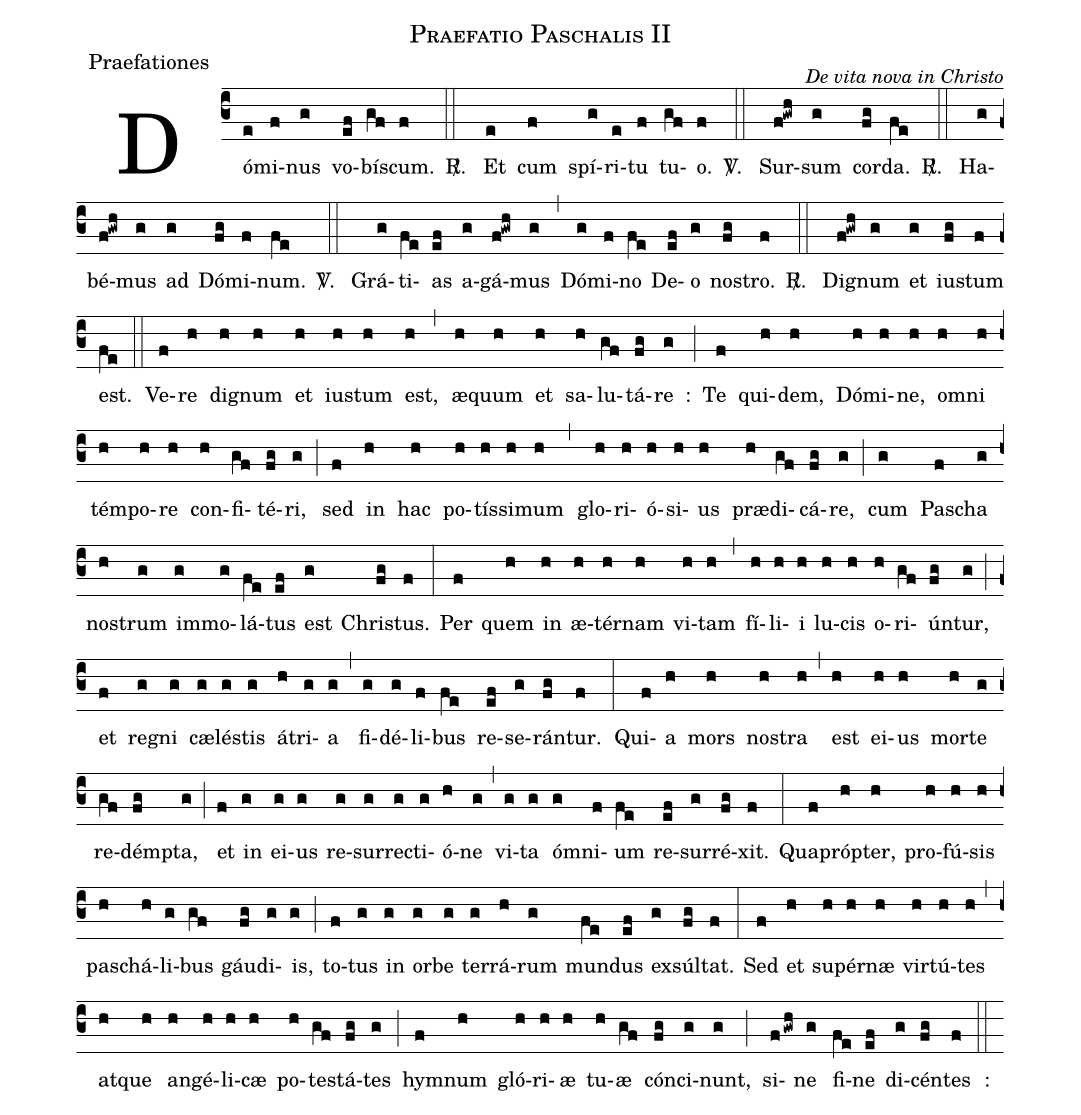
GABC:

name:Praefatio Paschalis II;
office-part:Praefationes;
commentary:De vita nova in Christo;
%%
(c3)Dó(e)mi(f)nus(g) vo(ef)bís(gf)cum.(f)
<sp>R/</sp>. (::) Et(e) cum(f) spí(g)ri(e)tu(f) tu(gf)o.(f)
<sp>V/</sp>. (::) Sur(f!gwh)sum(g) cor(fg)da.(fe)
<sp>R/</sp>. (::) Ha(g)bé(f!gwh)mus(g) ad(g) Dó(fg)mi(f)num.(fe)
<sp>V/</sp>. (::) Grá(g)ti(fe)as(ef) a(g)gá(f!gwh)mus(g) (,)
Dó(g)mi(f)no(fe) De(ef)o(g) no(fg)stro.(f)
<sp>R/</sp>. (::) Di(f!gwh)gnum(g) et(g) iu(fg)stum(f) est.(fe)
(::) Ve(f)re(h) di(h)gnum(h) et(h) ius(h)tum(h) est,(h) (,) <sp>ae</sp>(h)quum(h) et(h) sa(h)lu(gf)tá(fg)re(g) :(;)
Te(f) qui(h)dem,(h) Dó(h)mi(h)ne,(h) om(h)ni(h) tém(h)po(h)re(h) con(h)fi(gf)té(fg)ri,(g) (;) sed(f) in(h) hac(h) po(h)tís(h)si(h)mum(h) (,) glo(h)ri(h)ó(h)si-(h)us(h) pr<sp>ae</sp>(h)di(gf)cá(fg)re,(g) (;) cum(g) Pas(f)cha(g) nos(h)trum(g) im(g)mo(g)lá(fe)tus(ef) est(g) Chris(fg)tus.(f) (:)
Per(f) quem(h) in(h) <sp>ae</sp>(h)tér(h)nam(h) vi(h)tam(h) (,) fí(h)li(h)i(h) lu(h)cis(h) o(h)ri(gf)ún(fg)tur,(g) (;) et(f) reg(g)ni(g) c<sp>ae</sp>(g)lés(g)tis(g) á(h)tri(g)a(g) (,) fi(g)dé(g)li(f)bus(fe) re(ef)se(g)rán(fg)tur.(f) (:) Qui(f)a(h) mors(h) nos(h)tra(h) (,) est(h) ei(h)us(h) mor(h)te(g) re(gf)dém(fg)pta,(g) (;) et(f) in(g) ei(g)us(g) re(g)sur(g)rec(g)ti(g)ó(h)ne(g) (,) vi(g)ta(g) óm(g)ni(f)um(fe) re(ef)sur(g)ré(fg)xit.(f) (:)
Qua(f)próp(h)ter,(h) pro(h)fú(h)sis(h) pas(h)chá(h)li(g)bus(gf) gáu(fg)di(g)is,(g) (;) to(f)tus(g) in(g) or(g)be(g) ter(g)rá(h)rum(g) mun(fe)dus(ef) ex(g)súl(fg)tat.(f) (:) Sed(f) et(h) su(h)pér(h)n<sp>ae</sp>(h) vir(h)tú(h)tes(h) (,) at(h)que(h) an(h)gé(h)li(h)c<sp>ae</sp>(h) po(h)tes(gf)tá(fg)tes(g) (;) hym(f)num(h) gló(h)ri(h)<sp>ae</sp>(h) tu(h)<sp>ae</sp>(gf) cón(fg)ci-(g)nunt,(g) (;) si(fgwh)ne(g) fi(fe)ne(ef) di(g)cén(fg)tes(f) :(::)
